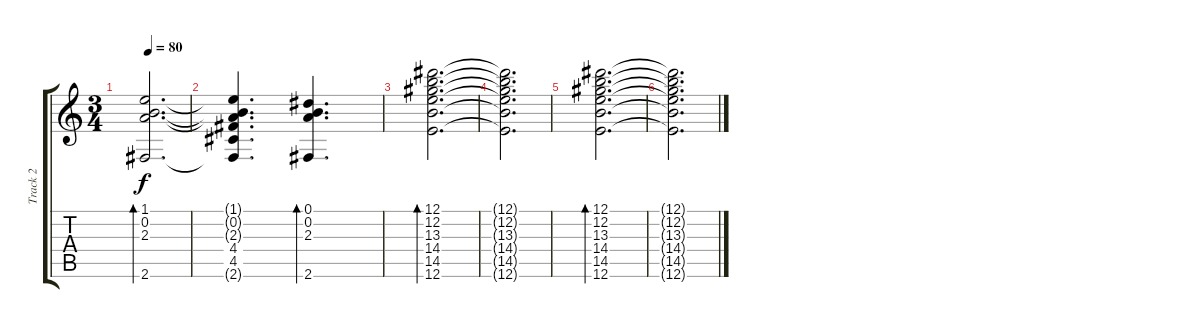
\track ("Track 2" "Track 2") {instrument electricguitarclean}
\staff {score tabs}
\tuning (Eb4 B3 G3 D3 A2 E2) {hide}
\ts (3 4)
\tempo 80
\clef g2
\ks c
(1.1 0.2 2.3 2.6).2{d bd 120 dy f} |
(1.1{t} 0.2{t} 2.3{t} 4.4{t} 4.5{t} 2.6{t}).4{d} (0.1 0.2 2.3 2.6).4{d bd 120} |
(12.1 12.2 13.3 14.4 14.5 12.6).2{d bd 240} |
(12.1{t} 12.2{t} 13.3{t} 14.4{t} 14.5{t} 12.6{t}).2{d} |
(12.1 12.2 13.3 14.4 14.5 12.6).2{d bd 240} |
(12.1{t} 12.2{t} 13.3{t} 14.4{t} 14.5{t} 12.6{t}).2{d}
